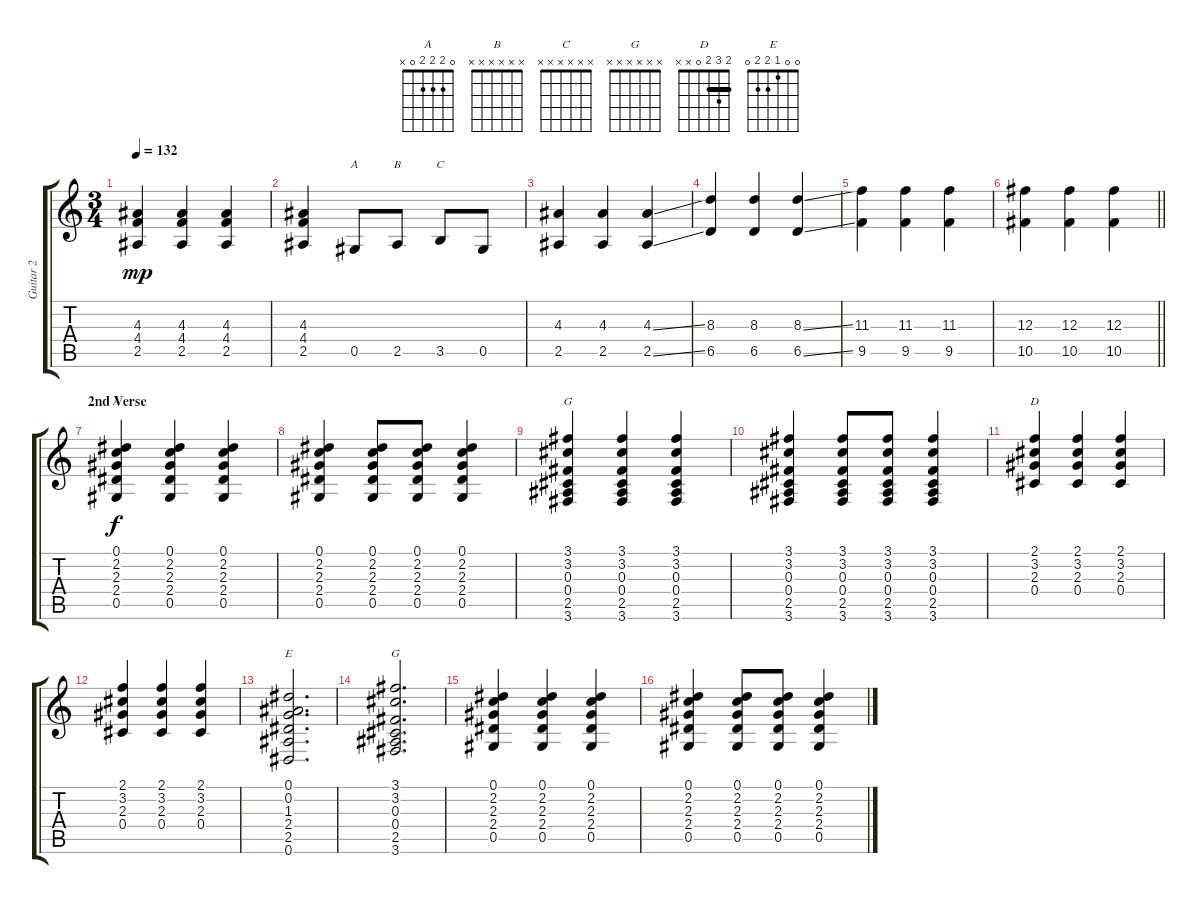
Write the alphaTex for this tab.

\track ("Guitar 2" "Guitar 2") {instrument electricguitarclean}
\staff {score tabs}
\tuning (Eb4 Bb3 Gb3 Db3 Ab2 Eb2) {hide}
\chord ("A" x x x x x x)
\chord ("B" x x x x x x)
\chord ("C" x x x x x x)
\chord ("A" 0 2 2 2 0 x)
\chord ("G" 3 3 0 x 2 3) {barre 3}
\chord ("D" 2 3 2 0 x x) {barre 2}
\chord ("E" 0 0 1 2 2 0)
\chord ("G" x x x x x x)
\ts (3 4)
\tempo 132
\clef g2
\ks c
(4.3 4.4 2.5).4{dy mp} (4.3 4.4 2.5).4 (4.3 4.4 2.5).4 |
(4.3 4.4 2.5).4 0.5.8{ch "A"} 2.5.8{ch "B"} 3.5.8{ch "C"} 0.5.8 |
(4.3 2.5).4 (4.3 2.5).4 (4.3{ss} 2.5{ss}).4 |
(8.3 6.5).4 (8.3 6.5).4 (8.3{ss} 6.5{ss}).4 |
(11.3 9.5).4 (11.3 9.5).4 (11.3 9.5).4 |
\barLineRight lightlight
(12.3 10.5).4 (12.3 10.5).4 (12.3 10.5).4 |
\section ("" "2nd Verse")
(0.1 2.2 2.3 2.4 0.5).4{ch "A" dy f volume 7} (0.1 2.2 2.3 2.4 0.5).4 (0.1 2.2 2.3 2.4 0.5).4 |
(0.1 2.2 2.3 2.4 0.5).4 (0.1 2.2 2.3 2.4 0.5).8 (0.1 2.2 2.3 2.4 0.5).8 (0.1 2.2 2.3 2.4 0.5).4 |
(3.1 3.2 0.3 0.4 2.5 3.6).4{ch "G"} (3.1 3.2 0.3 0.4 2.5 3.6).4 (3.1 3.2 0.3 0.4 2.5 3.6).4 |
(3.1 3.2 0.3 0.4 2.5 3.6).4 (3.1 3.2 0.3 0.4 2.5 3.6).8 (3.1 3.2 0.3 0.4 2.5 3.6).8 (3.1 3.2 0.3 0.4 2.5 3.6).4 |
(2.1 3.2 2.3 0.4).4{ch "D"} (2.1 3.2 2.3 0.4).4 (2.1 3.2 2.3 0.4).4 |
(2.1 3.2 2.3 0.4).4 (2.1 3.2 2.3 0.4).4 (2.1 3.2 2.3 0.4).4 |
(0.1 0.2 1.3 2.4 2.5 0.6).2{d ch "E"} |
(3.1 3.2 0.3 0.4 2.5 3.6).2{d ch "G"} |
(0.1 2.2 2.3 2.4 0.5).4 (0.1 2.2 2.3 2.4 0.5).4 (0.1 2.2 2.3 2.4 0.5).4 |
(0.1 2.2 2.3 2.4 0.5).4 (0.1 2.2 2.3 2.4 0.5).8 (0.1 2.2 2.3 2.4 0.5).8 (0.1 2.2 2.3 2.4 0.5).4
